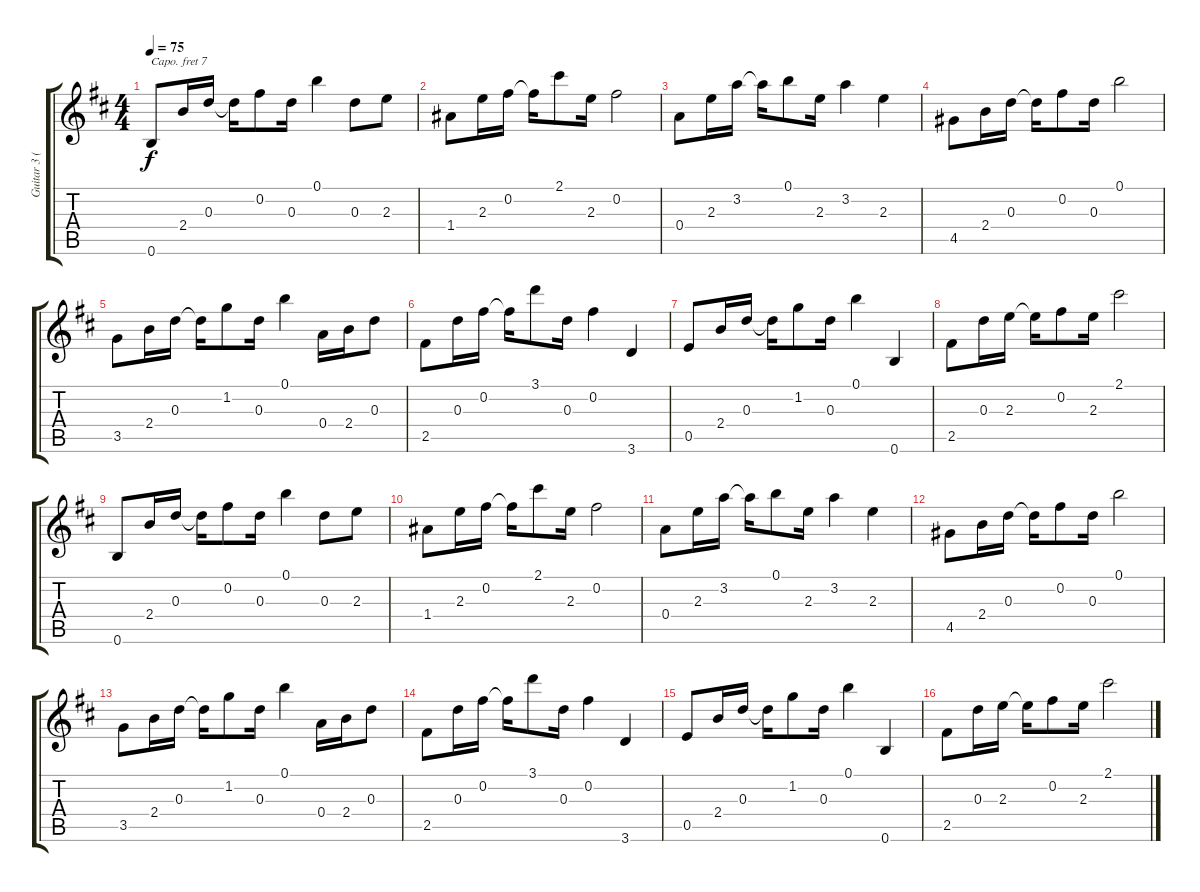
\track ("Guitar 3 (12-string w/capo 7th fret)" "Guitar 3 (") {instrument acousticguitarsteel}
\staff {score tabs}
\capo 7
\tuning (E4 B3 G3 D3 A2 E2) {hide}
\ts (4 4)
\tempo 75
\clef g2
\ks bminor
0.6.8{dy f} 2.4.16 0.3.16 0.3{t}.16 0.2.8 0.3.16 0.1.4 0.3.8 2.3.8 |
1.4.8 2.3.16 0.2.16 0.2{t}.16 2.1.8 2.3.16 0.2.2 |
0.4.8 2.3.16 3.2.16 3.2{t}.16 0.1.8 2.3.16 3.2.4 2.3.4 |
4.5.8 2.4.16 0.3.16 0.3{t}.16 0.2.8 0.3.16 0.1.2 |
3.5.8 2.4.16 0.3.16 0.3{t}.16 1.2.8 0.3.16 0.1.4 0.4.16 2.4.16 0.3.8 |
2.5.8 0.3.16 0.2.16 0.2{t}.16 3.1.8 0.3.16 0.2.4 3.6.4 |
0.5.8 2.4.16 0.3.16 0.3{t}.16 1.2.8 0.3.16 0.1.4 0.6.4 |
2.5.8 0.3.16 2.3.16 2.3{t}.16 0.2.8 2.3.16 2.1.2 |
0.6.8 2.4.16 0.3.16 0.3{t}.16 0.2.8 0.3.16 0.1.4 0.3.8 2.3.8 |
1.4.8 2.3.16 0.2.16 0.2{t}.16 2.1.8 2.3.16 0.2.2 |
0.4.8 2.3.16 3.2.16 3.2{t}.16 0.1.8 2.3.16 3.2.4 2.3.4 |
4.5.8 2.4.16 0.3.16 0.3{t}.16 0.2.8 0.3.16 0.1.2 |
3.5.8 2.4.16 0.3.16 0.3{t}.16 1.2.8 0.3.16 0.1.4 0.4.16 2.4.16 0.3.8 |
2.5.8 0.3.16 0.2.16 0.2{t}.16 3.1.8 0.3.16 0.2.4 3.6.4 |
0.5.8 2.4.16 0.3.16 0.3{t}.16 1.2.8 0.3.16 0.1.4 0.6.4 |
2.5.8 0.3.16 2.3.16 2.3{t}.16 0.2.8 2.3.16 2.1.2
